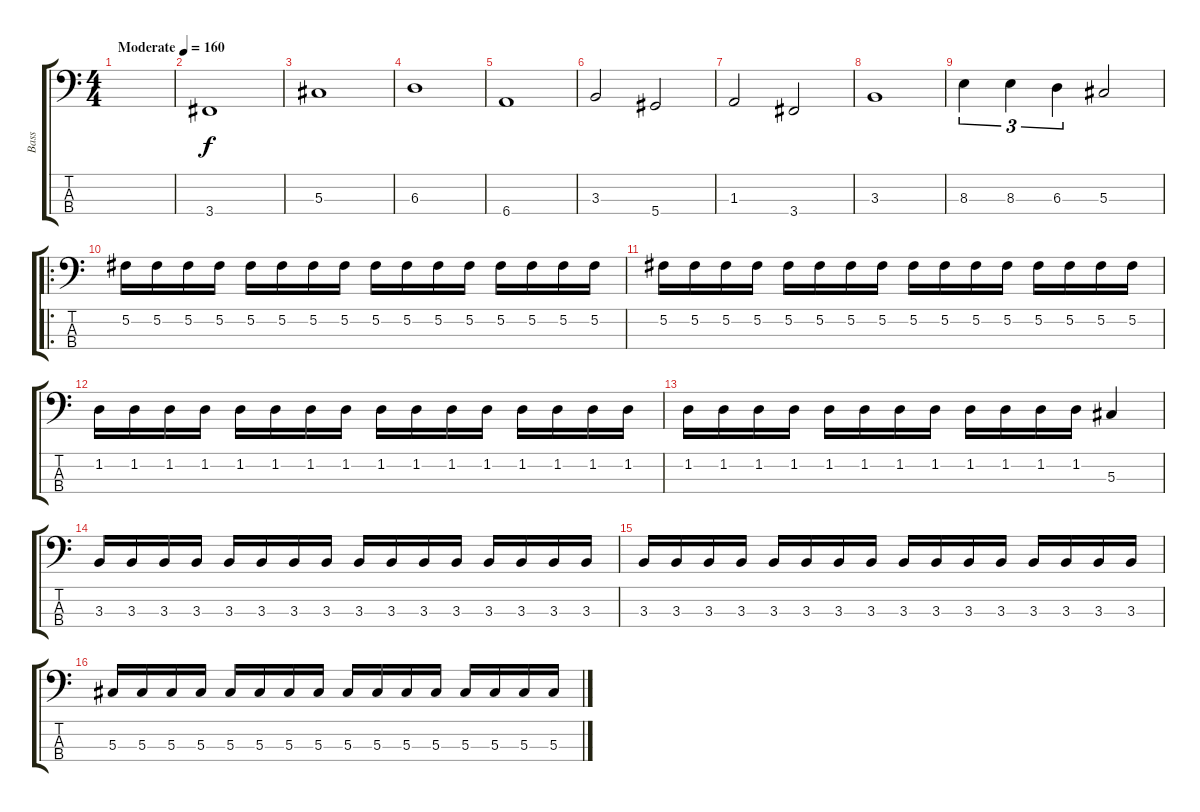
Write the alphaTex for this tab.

\track ("Bass" "Bass") {instrument electricbassfinger}
\staff {score tabs}
\tuning (Gb2 Db2 Ab1 Eb1) {hide}
\ts (4 4)
\tempo (160 "Moderate")
\clef f4
\ks c
|
3.4.1 |
5.3.1 |
6.3.1 |
6.4.1 |
3.3.2 5.4.2 |
1.3.2 3.4.2 |
3.3.1 |
8.3.4{tu (3 2)} 8.3.4{tu (3 2)} 6.3.4{tu (3 2)} 5.3.2 |
\ro
5.2.16 5.2.16 5.2.16 5.2.16 5.2.16 5.2.16 5.2.16 5.2.16 5.2.16 5.2.16 5.2.16 5.2.16 5.2.16 5.2.16 5.2.16 5.2.16 |
5.2.16 5.2.16 5.2.16 5.2.16 5.2.16 5.2.16 5.2.16 5.2.16 5.2.16 5.2.16 5.2.16 5.2.16 5.2.16 5.2.16 5.2.16 5.2.16 |
1.2.16 1.2.16 1.2.16 1.2.16 1.2.16 1.2.16 1.2.16 1.2.16 1.2.16 1.2.16 1.2.16 1.2.16 1.2.16 1.2.16 1.2.16 1.2.16 |
1.2.16 1.2.16 1.2.16 1.2.16 1.2.16 1.2.16 1.2.16 1.2.16 1.2.16 1.2.16 1.2.16 1.2.16 5.3.4 |
3.3.16 3.3.16 3.3.16 3.3.16 3.3.16 3.3.16 3.3.16 3.3.16 3.3.16 3.3.16 3.3.16 3.3.16 3.3.16 3.3.16 3.3.16 3.3.16 |
3.3.16 3.3.16 3.3.16 3.3.16 3.3.16 3.3.16 3.3.16 3.3.16 3.3.16 3.3.16 3.3.16 3.3.16 3.3.16 3.3.16 3.3.16 3.3.16 |
5.3.16 5.3.16 5.3.16 5.3.16 5.3.16 5.3.16 5.3.16 5.3.16 5.3.16 5.3.16 5.3.16 5.3.16 5.3.16 5.3.16 5.3.16 5.3.16
